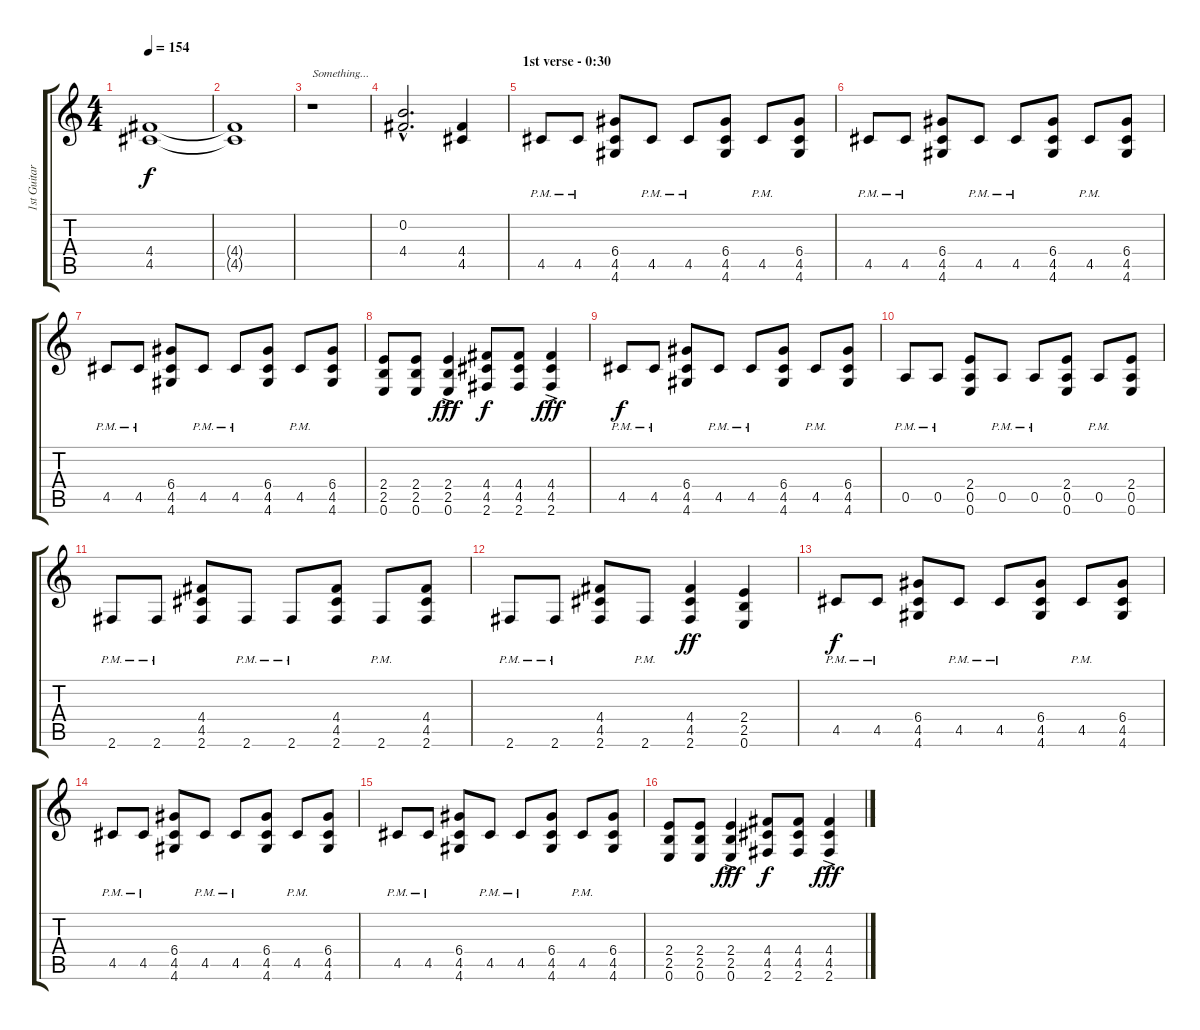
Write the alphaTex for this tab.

\track ("1st Guitar" "1st Guitar") {instrument overdrivenguitar}
\staff {score tabs}
\tuning (E4 B3 G3 D3 A2 E2) {hide}
\ts (4 4)
\tempo 154
\clef g2
\ks c
(4.4 4.5).1{dy f} |
(4.4{t} 4.5{t}).1 |
r.1{txt "Something..."} |
(0.2{hac} 4.4{hac}).2{d} (4.4 4.5).4 |
\section ("" "1st verse - 0:30")
4.5{pm}.8 4.5{pm}.8 (6.4 4.5 4.6).8 4.5{pm}.8 4.5{pm}.8 (6.4 4.5 4.6).8 4.5{pm}.8 (6.4 4.5 4.6).8 |
4.5{pm}.8 4.5{pm}.8 (6.4 4.5 4.6).8 4.5{pm}.8 4.5{pm}.8 (6.4 4.5 4.6).8 4.5{pm}.8 (6.4 4.5 4.6).8 |
4.5{pm}.8 4.5{pm}.8 (6.4 4.5 4.6).8 4.5{pm}.8 4.5{pm}.8 (6.4 4.5 4.6).8 4.5{pm}.8 (6.4 4.5 4.6).8 |
(2.4 2.5 0.6).8 (2.4 2.5 0.6).8 (2.4{ac} 2.5{ac} 0.6{ac}).4{dy fff} (4.4 4.5 2.6).8{dy f} (4.4 4.5 2.6).8 (4.4{ac} 4.5{ac} 2.6{ac}).4{dy fff} |
4.5{pm}.8{dy f} 4.5{pm}.8 (6.4 4.5 4.6).8 4.5{pm}.8 4.5{pm}.8 (6.4 4.5 4.6).8 4.5{pm}.8 (6.4 4.5 4.6).8 |
0.5{pm}.8 0.5{pm}.8 (2.4 0.5 0.6).8 0.5{pm}.8 0.5{pm}.8 (2.4 0.5 0.6).8 0.5{pm}.8 (2.4 0.5 0.6).8 |
2.6{pm}.8 2.6{pm}.8 (4.4 4.5 2.6).8 2.6{pm}.8 2.6{pm}.8 (4.4 4.5 2.6).8 2.6{pm}.8 (4.4 4.5 2.6).8 |
2.6{pm}.8 2.6{pm}.8 (4.4 4.5 2.6).8 2.6{pm}.8 (4.4 4.5 2.6).4{dy ff} (2.4 2.5 0.6).4 |
4.5{pm}.8{dy f} 4.5{pm}.8 (6.4 4.5 4.6).8 4.5{pm}.8 4.5{pm}.8 (6.4 4.5 4.6).8 4.5{pm}.8 (6.4 4.5 4.6).8 |
4.5{pm}.8 4.5{pm}.8 (6.4 4.5 4.6).8 4.5{pm}.8 4.5{pm}.8 (6.4 4.5 4.6).8 4.5{pm}.8 (6.4 4.5 4.6).8 |
4.5{pm}.8 4.5{pm}.8 (6.4 4.5 4.6).8 4.5{pm}.8 4.5{pm}.8 (6.4 4.5 4.6).8 4.5{pm}.8 (6.4 4.5 4.6).8 |
(2.4 2.5 0.6).8 (2.4 2.5 0.6).8 (2.4{ac} 2.5{ac} 0.6{ac}).4{dy fff} (4.4 4.5 2.6).8{dy f} (4.4 4.5 2.6).8 (4.4{ac} 4.5{ac} 2.6{ac}).4{dy fff}
